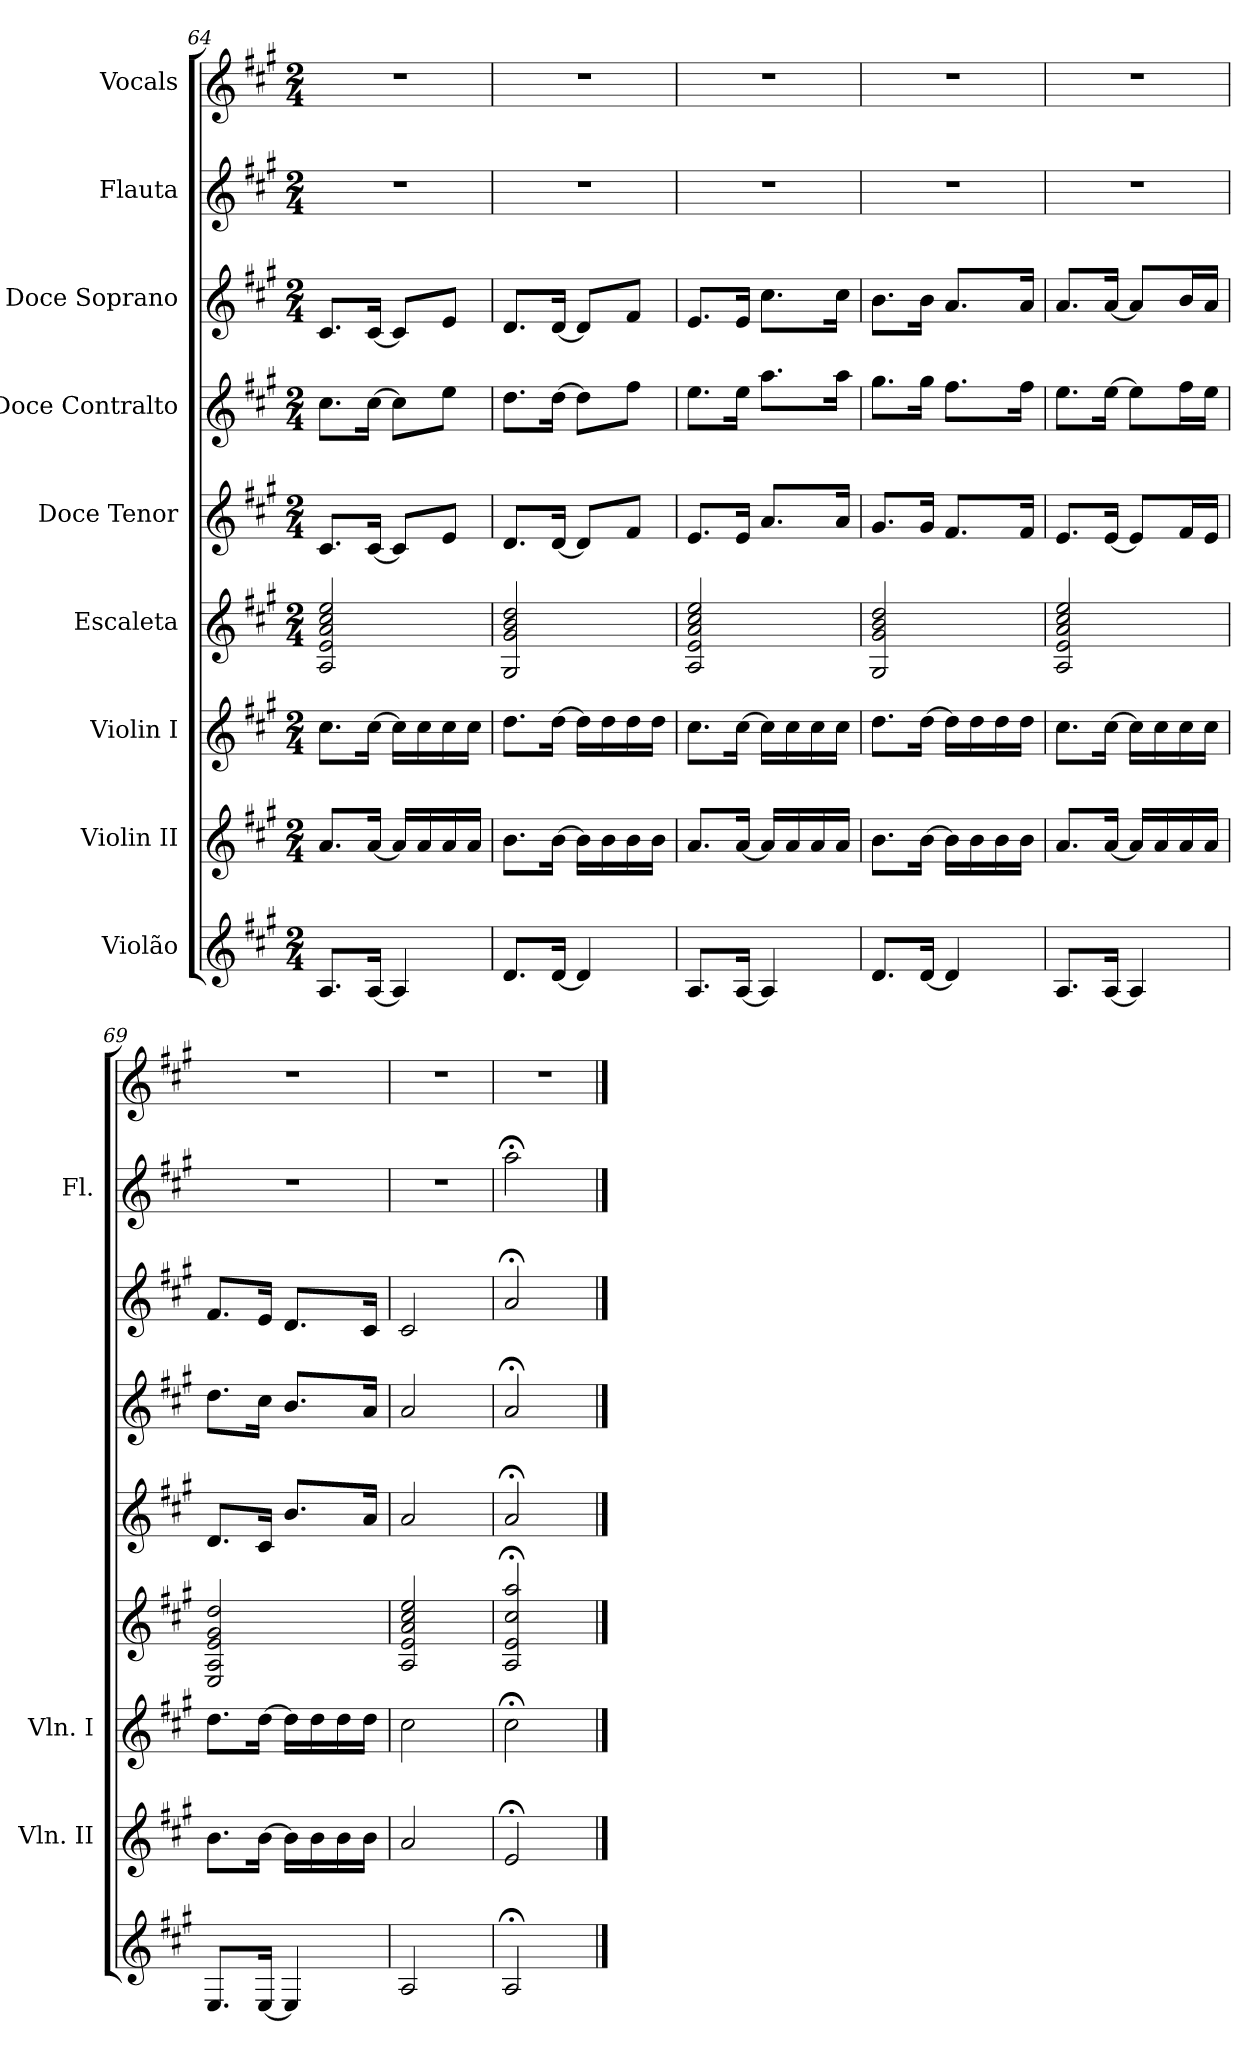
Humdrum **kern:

**kern	**kern	**kern	**kern	**kern	**kern	**kern	**kern	**kern
*part9	*part8	*part7	*part6	*part5	*part4	*part3	*part2	*part1
*staff9	*staff8	*staff7	*staff6	*staff5	*staff4	*staff3	*staff2	*staff1
*I"Violão	*I"Violin II	*I"Violin I	*I"Escaleta	*I"Doce Tenor	*I"Doce Contralto	*I"Doce Soprano	*I"Flauta	*I"Vocals
*	*I'Vln. II	*I'Vln. I	*	*	*	*	*I'Fl.	*
!!LO:PB:g=z
*clefG2	*clefG2	*clefG2	*clefG2	*clefG2	*clefG2	*clefG2	*clefG2	*clefG2
*ITrd7c12	*	*	*	*	*	*ITrd-7c-12	*	*
*k[f#c#g#]	*k[f#c#g#]	*k[f#c#g#]	*k[f#c#g#]	*k[f#c#g#]	*k[f#c#g#]	*k[f#c#g#]	*k[f#c#g#]	*k[f#c#g#]
*A:	*A:	*A:	*A:	*A:	*A:	*A:	*A:	*A:
*M2/4	*M2/4	*M2/4	*M2/4	*M2/4	*M2/4	*M2/4	*M2/4	*M2/4
=64	=64	=64	=64	=64	=64	=64	=64	=64
8.AA/L	8.a/L	8.cc#\L	2A/ 2e/ 2a/ 2cc#/ 2ee/	8.c#/L	8.cc#\L	8.cc#/L	2r	2r
[16AA/Jk	[16a/Jk	[16cc#\Jk	.	[16c#/Jk	[16cc#\Jk	[16cc#/Jk	.	.
4AA/]	16a/LL]	16cc#\LL]	.	8c#/L]	8cc#\L]	8cc#/L]	.	.
.	16a/	16cc#\	.	.	.	.	.	.
.	16a/	16cc#\	.	8e/J	8ee\J	8ee/J	.	.
.	16a/JJ	16cc#\JJ	.	.	.	.	.	.
=65	=65	=65	=65	=65	=65	=65	=65	=65
8.D/L	8.b\L	8.dd\L	2G#/ 2g#/ 2b/ 2dd/	8.d/L	8.dd\L	8.dd/L	2r	2r
[16D/Jk	[16b\Jk	[16dd\Jk	.	[16d/Jk	[16dd\Jk	[16dd/Jk	.	.
4D/]	16b\LL]	16dd\LL]	.	8d/L]	8dd\L]	8dd/L]	.	.
.	16b\	16dd\	.	.	.	.	.	.
.	16b\	16dd\	.	8f#/J	8ff#\J	8ff#/J	.	.
.	16b\JJ	16dd\JJ	.	.	.	.	.	.
=66	=66	=66	=66	=66	=66	=66	=66	=66
8.AA/L	8.a/L	8.cc#\L	2A/ 2e/ 2a/ 2cc#/ 2ee/	8.e/L	8.ee\L	8.ee/L	2r	2r
[16AA/Jk	[16a/Jk	[16cc#\Jk	.	16e/Jk	16ee\Jk	16ee/Jk	.	.
4AA/]	16a/LL]	16cc#\LL]	.	8.a/L	8.aa\L	8.ccc#\L	.	.
.	16a/	16cc#\	.	.	.	.	.	.
.	16a/	16cc#\	.	.	.	.	.	.
.	16a/JJ	16cc#\JJ	.	16a/Jk	16aa\Jk	16ccc#\Jk	.	.
=67	=67	=67	=67	=67	=67	=67	=67	=67
8.D/L	8.b\L	8.dd\L	2G#/ 2g#/ 2b/ 2dd/	8.g#/L	8.gg#\L	8.bb\L	2r	2r
[16D/Jk	[16b\Jk	[16dd\Jk	.	16g#/Jk	16gg#\Jk	16bb\Jk	.	.
4D/]	16b\LL]	16dd\LL]	.	8.f#/L	8.ff#\L	8.aa/L	.	.
.	16b\	16dd\	.	.	.	.	.	.
.	16b\	16dd\	.	.	.	.	.	.
.	16b\JJ	16dd\JJ	.	16f#/Jk	16ff#\Jk	16aa/Jk	.	.
!!LO:PB:g=z
=68	=68	=68	=68	=68	=68	=68	=68	=68
8.AA/L	8.a/L	8.cc#\L	2A/ 2e/ 2a/ 2cc#/ 2ee/	8.e/L	8.ee\L	8.aa/L	2r	2r
[16AA/Jk	[16a/Jk	[16cc#\Jk	.	[16e/Jk	[16ee\Jk	[16aa/Jk	.	.
4AA/]	16a/LL]	16cc#\LL]	.	8e/L]	8ee\L]	8aa/L]	.	.
.	16a/	16cc#\	.	.	.	.	.	.
.	16a/	16cc#\	.	16f#/L	16ff#\L	16bb/L	.	.
.	16a/JJ	16cc#\JJ	.	16e/JJ	16ee\JJ	16aa/JJ	.	.
=69	=69	=69	=69	=69	=69	=69	=69	=69
8.EE/L	8.b\L	8.dd\L	2E/ 2A/ 2e/ 2g#/ 2dd/	8.d/L	8.dd\L	8.ff#/L	2r	2r
[16EE/Jk	[16b\Jk	[16dd\Jk	.	16c#/Jk	16cc#\Jk	16ee/Jk	.	.
4EE/]	16b\LL]	16dd\LL]	.	8.b/L	8.b/L	8.dd/L	.	.
.	16b\	16dd\	.	.	.	.	.	.
.	16b\	16dd\	.	.	.	.	.	.
.	16b\JJ	16dd\JJ	.	16a/Jk	16a/Jk	16cc#/Jk	.	.
=70	=70	=70	=70	=70	=70	=70	=70	=70
2AA/	2a/	2cc#\	2A/ 2e/ 2a/ 2cc#/ 2ee/	2a/	2a/	2cc#/	2r	2r
=71	=71	=71	=71	=71	=71	=71	=71	=71
2AA;</	2e;</	2cc#;<\	2A/;< 2e/;< 2cc#/;< 2aa/;<	2a;</	2a;</	2aa;</	2aa;<\	2r
==	==	==	==	==	==	==	==	==
*-	*-	*-	*-	*-	*-	*-	*-	*-
